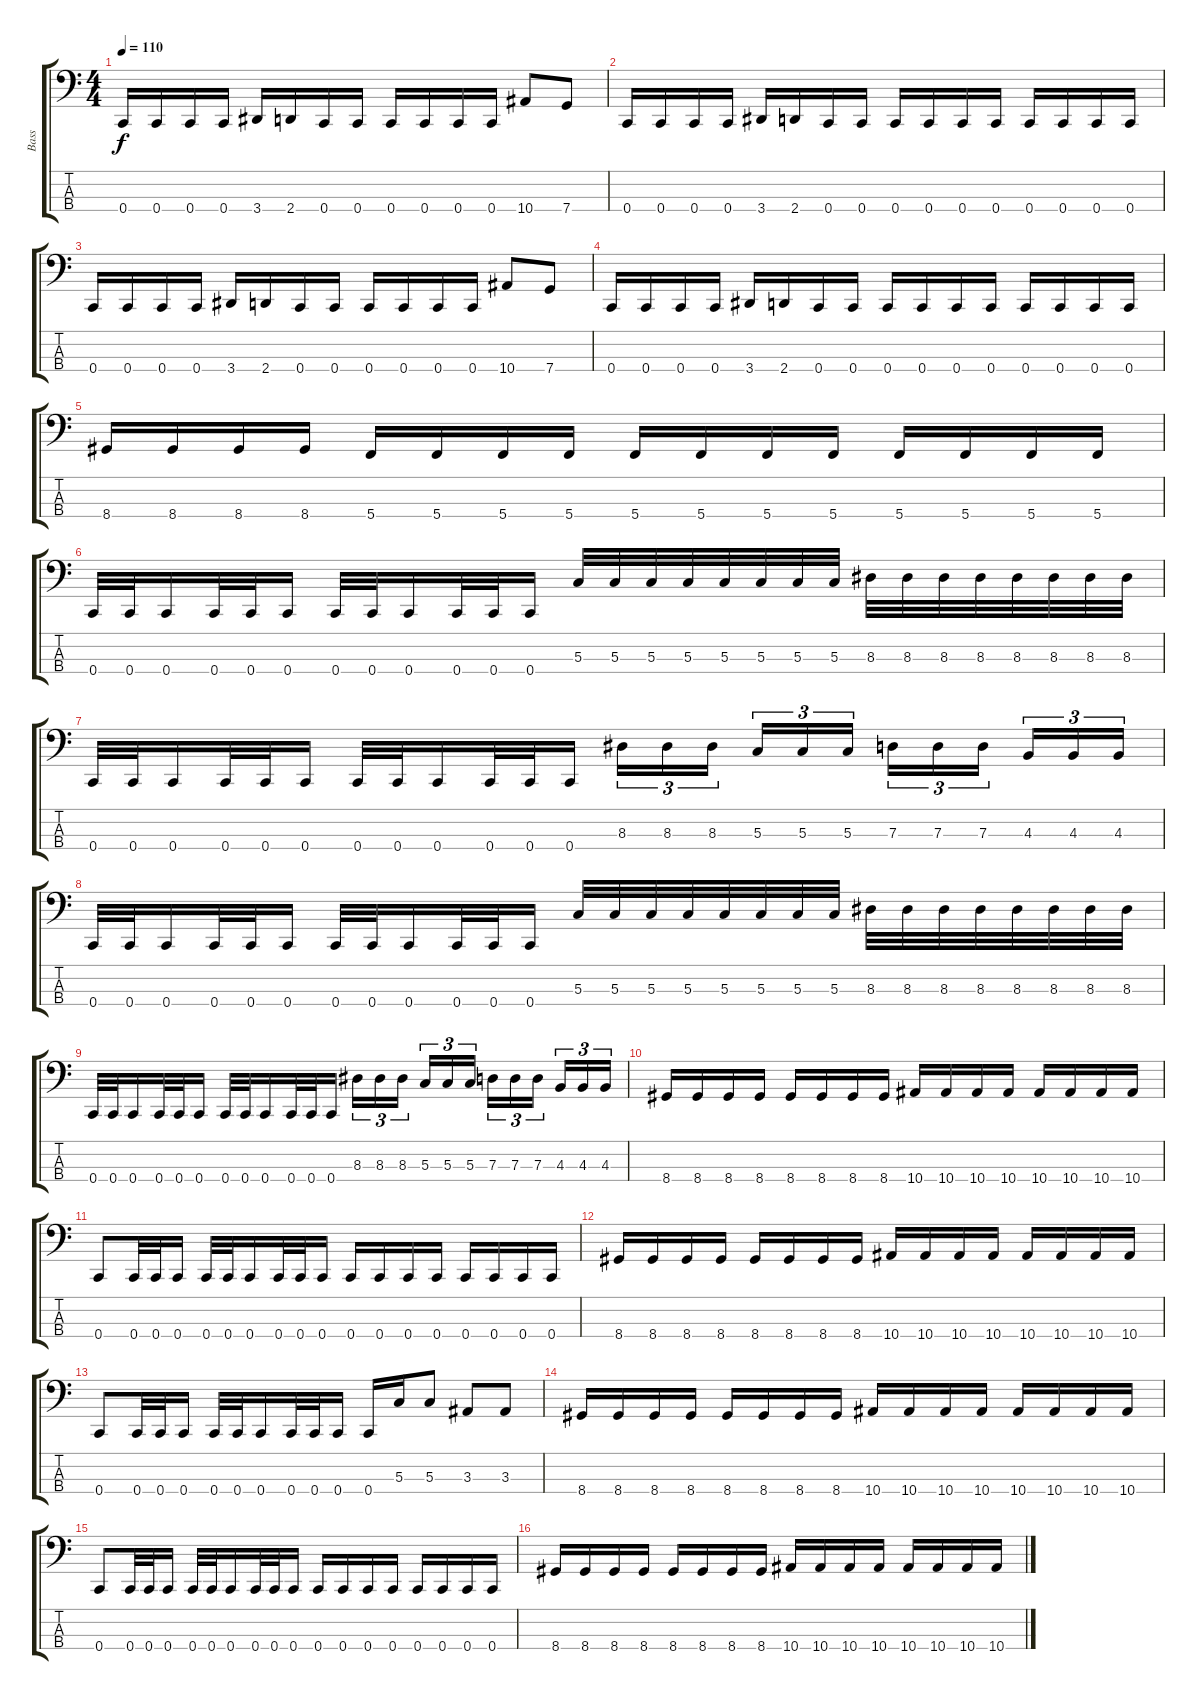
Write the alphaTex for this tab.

\track ("Bass" "Bass") {instrument electricbasspick}
\staff {score tabs}
\tuning (F2 C2 G1 C1) {hide}
\ts (4 4)
\tempo 110
\clef f4
\ks c
0.4.16{dy f} 0.4.16 0.4.16 0.4.16 3.4.16 2.4.16 0.4.16 0.4.16 0.4.16 0.4.16 0.4.16 0.4.16 10.4.8 7.4.8 |
0.4.16 0.4.16 0.4.16 0.4.16 3.4.16 2.4.16 0.4.16 0.4.16 0.4.16 0.4.16 0.4.16 0.4.16 0.4.16 0.4.16 0.4.16 0.4.16 |
0.4.16 0.4.16 0.4.16 0.4.16 3.4.16 2.4.16 0.4.16 0.4.16 0.4.16 0.4.16 0.4.16 0.4.16 10.4.8 7.4.8 |
0.4.16 0.4.16 0.4.16 0.4.16 3.4.16 2.4.16 0.4.16 0.4.16 0.4.16 0.4.16 0.4.16 0.4.16 0.4.16 0.4.16 0.4.16 0.4.16 |
8.4.16 8.4.16 8.4.16 8.4.16 5.4.16 5.4.16 5.4.16 5.4.16 5.4.16 5.4.16 5.4.16 5.4.16 5.4.16 5.4.16 5.4.16 5.4.16 |
0.4.32 0.4.32 0.4.16 0.4.32 0.4.32 0.4.16 0.4.32 0.4.32 0.4.16 0.4.32 0.4.32 0.4.16 5.3.32 5.3.32 5.3.32 5.3.32 5.3.32 5.3.32 5.3.32 5.3.32 8.3.32 8.3.32 8.3.32 8.3.32 8.3.32 8.3.32 8.3.32 8.3.32 |
0.4.32 0.4.32 0.4.16 0.4.32 0.4.32 0.4.16 0.4.32 0.4.32 0.4.16 0.4.32 0.4.32 0.4.16 8.3.16{tu (3 2)} 8.3.16{tu (3 2)} 8.3.16{tu (3 2) beam splitsecondary} 5.3.16{tu (3 2)} 5.3.16{tu (3 2)} 5.3.16{tu (3 2)} 7.3.16{tu (3 2)} 7.3.16{tu (3 2)} 7.3.16{tu (3 2) beam splitsecondary} 4.3.16{tu (3 2)} 4.3.16{tu (3 2)} 4.3.16{tu (3 2)} |
0.4.32 0.4.32 0.4.16 0.4.32 0.4.32 0.4.16 0.4.32 0.4.32 0.4.16 0.4.32 0.4.32 0.4.16 5.3.32 5.3.32 5.3.32 5.3.32 5.3.32 5.3.32 5.3.32 5.3.32 8.3.32 8.3.32 8.3.32 8.3.32 8.3.32 8.3.32 8.3.32 8.3.32 |
0.4.32 0.4.32 0.4.16 0.4.32 0.4.32 0.4.16 0.4.32 0.4.32 0.4.16 0.4.32 0.4.32 0.4.16 8.3.16{tu (3 2)} 8.3.16{tu (3 2)} 8.3.16{tu (3 2) beam splitsecondary} 5.3.16{tu (3 2)} 5.3.16{tu (3 2)} 5.3.16{tu (3 2)} 7.3.16{tu (3 2)} 7.3.16{tu (3 2)} 7.3.16{tu (3 2) beam splitsecondary} 4.3.16{tu (3 2)} 4.3.16{tu (3 2)} 4.3.16{tu (3 2)} |
8.4.16 8.4.16 8.4.16 8.4.16 8.4.16 8.4.16 8.4.16 8.4.16 10.4.16 10.4.16 10.4.16 10.4.16 10.4.16 10.4.16 10.4.16 10.4.16 |
0.4.8 0.4.32 0.4.32 0.4.16 0.4.32 0.4.32 0.4.16 0.4.32 0.4.32 0.4.16 0.4.16 0.4.16 0.4.16 0.4.16 0.4.16 0.4.16 0.4.16 0.4.16 |
8.4.16 8.4.16 8.4.16 8.4.16 8.4.16 8.4.16 8.4.16 8.4.16 10.4.16 10.4.16 10.4.16 10.4.16 10.4.16 10.4.16 10.4.16 10.4.16 |
0.4.8 0.4.32 0.4.32 0.4.16 0.4.32 0.4.32 0.4.16 0.4.32 0.4.32 0.4.16 0.4.16 5.3.16 5.3.8 3.3.8 3.3.8 |
8.4.16 8.4.16 8.4.16 8.4.16 8.4.16 8.4.16 8.4.16 8.4.16 10.4.16 10.4.16 10.4.16 10.4.16 10.4.16 10.4.16 10.4.16 10.4.16 |
0.4.8 0.4.32 0.4.32 0.4.16 0.4.32 0.4.32 0.4.16 0.4.32 0.4.32 0.4.16 0.4.16 0.4.16 0.4.16 0.4.16 0.4.16 0.4.16 0.4.16 0.4.16 |
8.4.16 8.4.16 8.4.16 8.4.16 8.4.16 8.4.16 8.4.16 8.4.16 10.4.16 10.4.16 10.4.16 10.4.16 10.4.16 10.4.16 10.4.16 10.4.16
